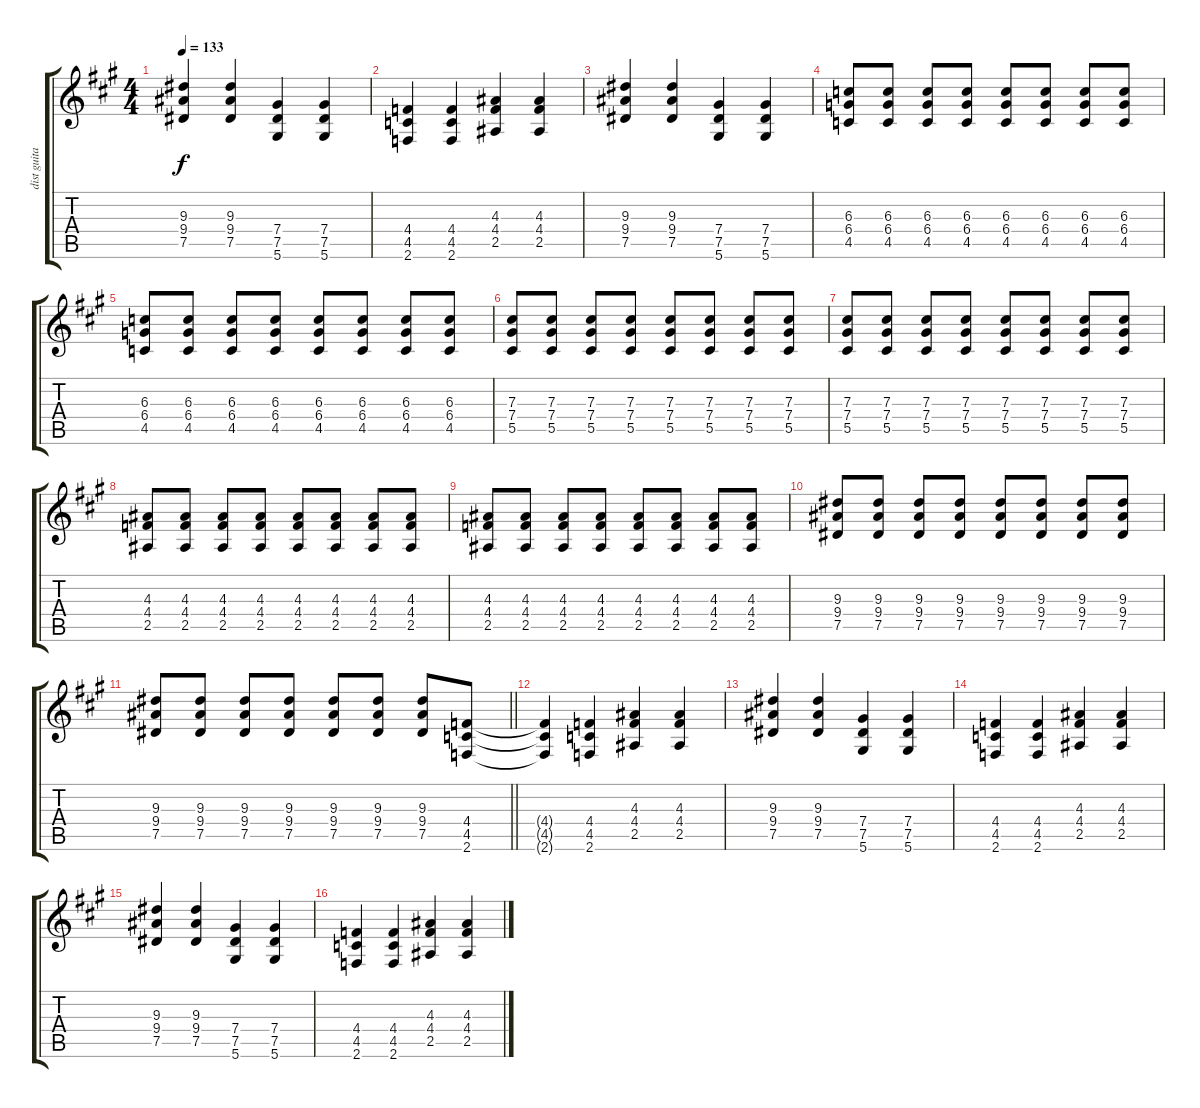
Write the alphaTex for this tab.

\track ("dist guitar 2" "dist guita") {instrument distortionguitar}
\staff {score tabs}
\tuning (Eb4 Bb3 Gb3 Db3 Ab2 Eb2) {hide}
\ts (4 4)
\tempo 133
\clef g2
\ks a
(9.3 9.4 7.5).4{dy f} (9.3 9.4 7.5).4 (7.4 7.5 5.6).4 (7.4 7.5 5.6).4 |
(4.4 4.5 2.6).4 (4.4 4.5 2.6).4 (4.3 4.4 2.5).4 (4.3 4.4 2.5).4 |
(9.3 9.4 7.5).4 (9.3 9.4 7.5).4 (7.4 7.5 5.6).4 (7.4 7.5 5.6).4 |
(6.3 6.4 4.5).8 (6.3 6.4 4.5).8 (6.3 6.4 4.5).8 (6.3 6.4 4.5).8 (6.3 6.4 4.5).8 (6.3 6.4 4.5).8 (6.3 6.4 4.5).8 (6.3 6.4 4.5).8 |
(6.3 6.4 4.5).8 (6.3 6.4 4.5).8 (6.3 6.4 4.5).8 (6.3 6.4 4.5).8 (6.3 6.4 4.5).8 (6.3 6.4 4.5).8 (6.3 6.4 4.5).8 (6.3 6.4 4.5).8 |
(7.3 7.4 5.5).8 (7.3 7.4 5.5).8 (7.3 7.4 5.5).8 (7.3 7.4 5.5).8 (7.3 7.4 5.5).8 (7.3 7.4 5.5).8 (7.3 7.4 5.5).8 (7.3 7.4 5.5).8 |
(7.3 7.4 5.5).8 (7.3 7.4 5.5).8 (7.3 7.4 5.5).8 (7.3 7.4 5.5).8 (7.3 7.4 5.5).8 (7.3 7.4 5.5).8 (7.3 7.4 5.5).8 (7.3 7.4 5.5).8 |
(4.3 4.4 2.5).8 (4.3 4.4 2.5).8 (4.3 4.4 2.5).8 (4.3 4.4 2.5).8 (4.3 4.4 2.5).8 (4.3 4.4 2.5).8 (4.3 4.4 2.5).8 (4.3 4.4 2.5).8 |
(4.3 4.4 2.5).8 (4.3 4.4 2.5).8 (4.3 4.4 2.5).8 (4.3 4.4 2.5).8 (4.3 4.4 2.5).8 (4.3 4.4 2.5).8 (4.3 4.4 2.5).8 (4.3 4.4 2.5).8 |
(9.3 9.4 7.5).8 (9.3 9.4 7.5).8 (9.3 9.4 7.5).8 (9.3 9.4 7.5).8 (9.3 9.4 7.5).8 (9.3 9.4 7.5).8 (9.3 9.4 7.5).8 (9.3 9.4 7.5).8 |
\barLineRight lightlight
(9.3 9.4 7.5).8 (9.3 9.4 7.5).8 (9.3 9.4 7.5).8 (9.3 9.4 7.5).8 (9.3 9.4 7.5).8 (9.3 9.4 7.5).8 (9.3 9.4 7.5).8 (4.4 4.5 2.6).8 |
(4.4{t} 4.5{t} 2.6{t}).4 (4.4 4.5 2.6).4 (4.3 4.4 2.5).4 (4.3 4.4 2.5).4 |
(9.3 9.4 7.5).4 (9.3 9.4 7.5).4 (7.4 7.5 5.6).4 (7.4 7.5 5.6).4 |
(4.4 4.5 2.6).4 (4.4 4.5 2.6).4 (4.3 4.4 2.5).4 (4.3 4.4 2.5).4 |
(9.3 9.4 7.5).4 (9.3 9.4 7.5).4 (7.4 7.5 5.6).4 (7.4 7.5 5.6).4 |
(4.4 4.5 2.6).4 (4.4 4.5 2.6).4 (4.3 4.4 2.5).4 (4.3 4.4 2.5).4
